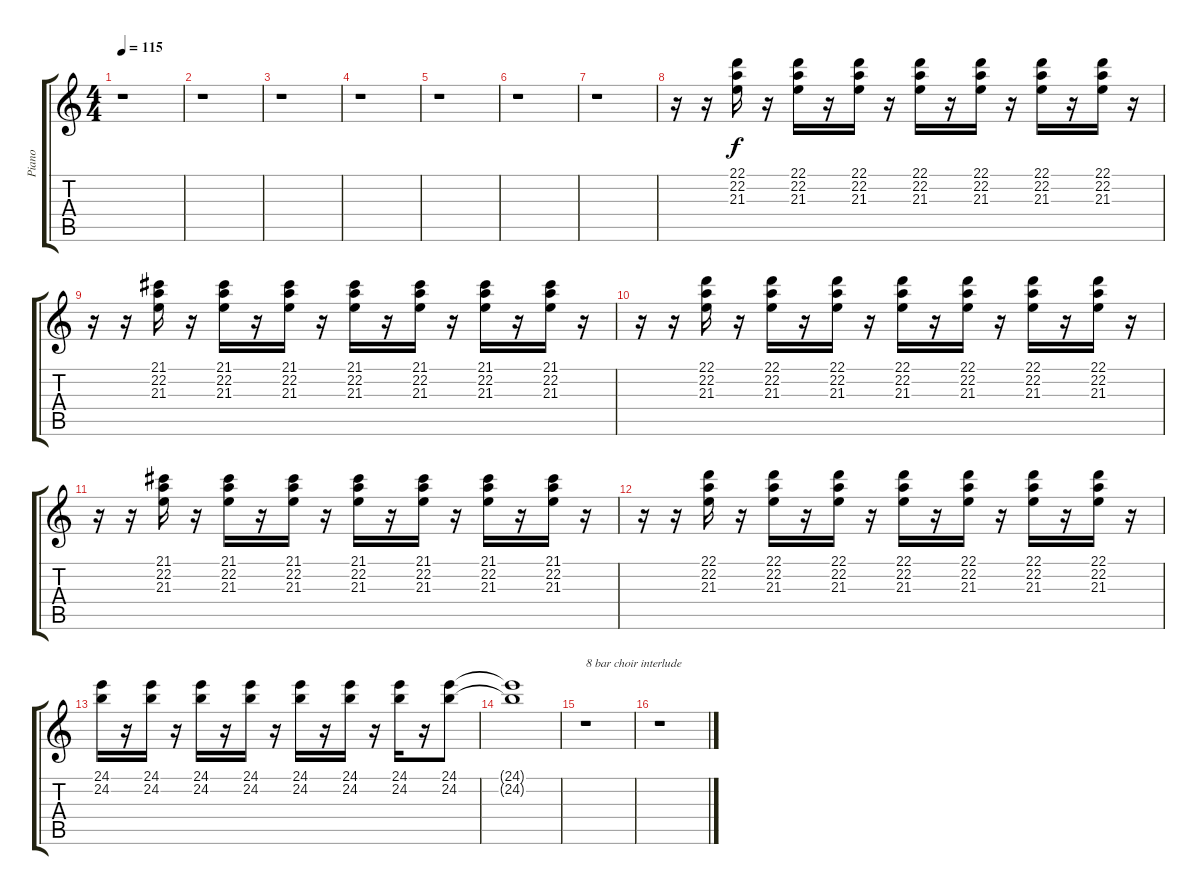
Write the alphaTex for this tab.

\track ("Piano" "Piano") {instrument acousticgrandpiano}
\staff {score tabs}
\tuning (E4 B3 G3 D3 A2 E2) {hide}
\ts (4 4)
\tempo 115
\clef g2
\ks c
r.1{dy f} |
r.1 |
r.1 |
r.1 |
r.1 |
r.1 |
r.1 |
r.16 r.16 (22.1 22.2 21.3).16 r.16 (22.1 22.2 21.3).16 r.16 (22.1 22.2 21.3).16 r.16 (22.1 22.2 21.3).16 r.16 (22.1 22.2 21.3).16 r.16 (22.1 22.2 21.3).16 r.16 (22.1 22.2 21.3).16 r.16 |
r.16 r.16 (21.1 22.2 21.3).16 r.16 (21.1 22.2 21.3).16 r.16 (21.1 22.2 21.3).16 r.16 (21.1 22.2 21.3).16 r.16 (21.1 22.2 21.3).16 r.16 (21.1 22.2 21.3).16 r.16 (21.1 22.2 21.3).16 r.16 |
r.16 r.16 (22.1 22.2 21.3).16 r.16 (22.1 22.2 21.3).16 r.16 (22.1 22.2 21.3).16 r.16 (22.1 22.2 21.3).16 r.16 (22.1 22.2 21.3).16 r.16 (22.1 22.2 21.3).16 r.16 (22.1 22.2 21.3).16 r.16 |
r.16 r.16 (21.1 22.2 21.3).16 r.16 (21.1 22.2 21.3).16 r.16 (21.1 22.2 21.3).16 r.16 (21.1 22.2 21.3).16 r.16 (21.1 22.2 21.3).16 r.16 (21.1 22.2 21.3).16 r.16 (21.1 22.2 21.3).16 r.16 |
r.16 r.16 (22.1 22.2 21.3).16 r.16 (22.1 22.2 21.3).16 r.16 (22.1 22.2 21.3).16 r.16 (22.1 22.2 21.3).16 r.16 (22.1 22.2 21.3).16 r.16 (22.1 22.2 21.3).16 r.16 (22.1 22.2 21.3).16 r.16 |
(24.1 24.2).16 r.16 (24.1 24.2).16 r.16 (24.1 24.2).16 r.16 (24.1 24.2).16 r.16 (24.1 24.2).16 r.16 (24.1 24.2).16 r.16 (24.1 24.2).16 r.16 (24.1 24.2).8 |
(24.1{t} 24.2{t}).1 |
r.1{txt "8 bar choir interlude"} |
r.1
